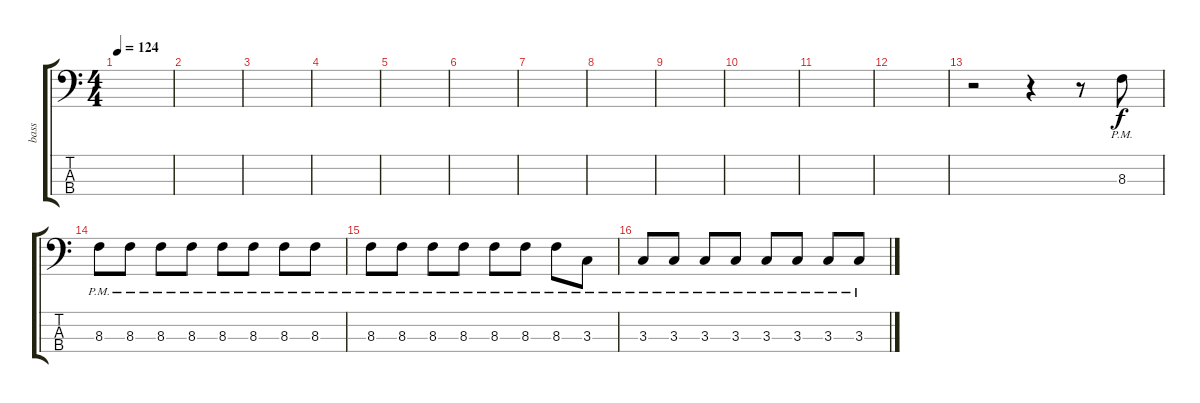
\track ("bass" "bass") {instrument electricbassfinger}
\staff {score tabs}
\tuning (G2 D2 A1 E1) {hide}
\ts (4 4)
\tempo 124
\clef f4
\ks c
|
|
|
|
|
|
|
|
|
|
|
|
r.2 r.4 r.8 8.3{pm}.8 |
8.3{pm}.8 8.3{pm}.8 8.3{pm}.8 8.3{pm}.8 8.3{pm}.8 8.3{pm}.8 8.3{pm}.8 8.3{pm}.8 |
8.3{pm}.8 8.3{pm}.8 8.3{pm}.8 8.3{pm}.8 8.3{pm}.8 8.3{pm}.8 8.3{pm}.8 3.3{pm}.8 |
3.3{pm}.8 3.3{pm}.8 3.3{pm}.8 3.3{pm}.8 3.3{pm}.8 3.3{pm}.8 3.3{pm}.8 3.3{pm}.8
